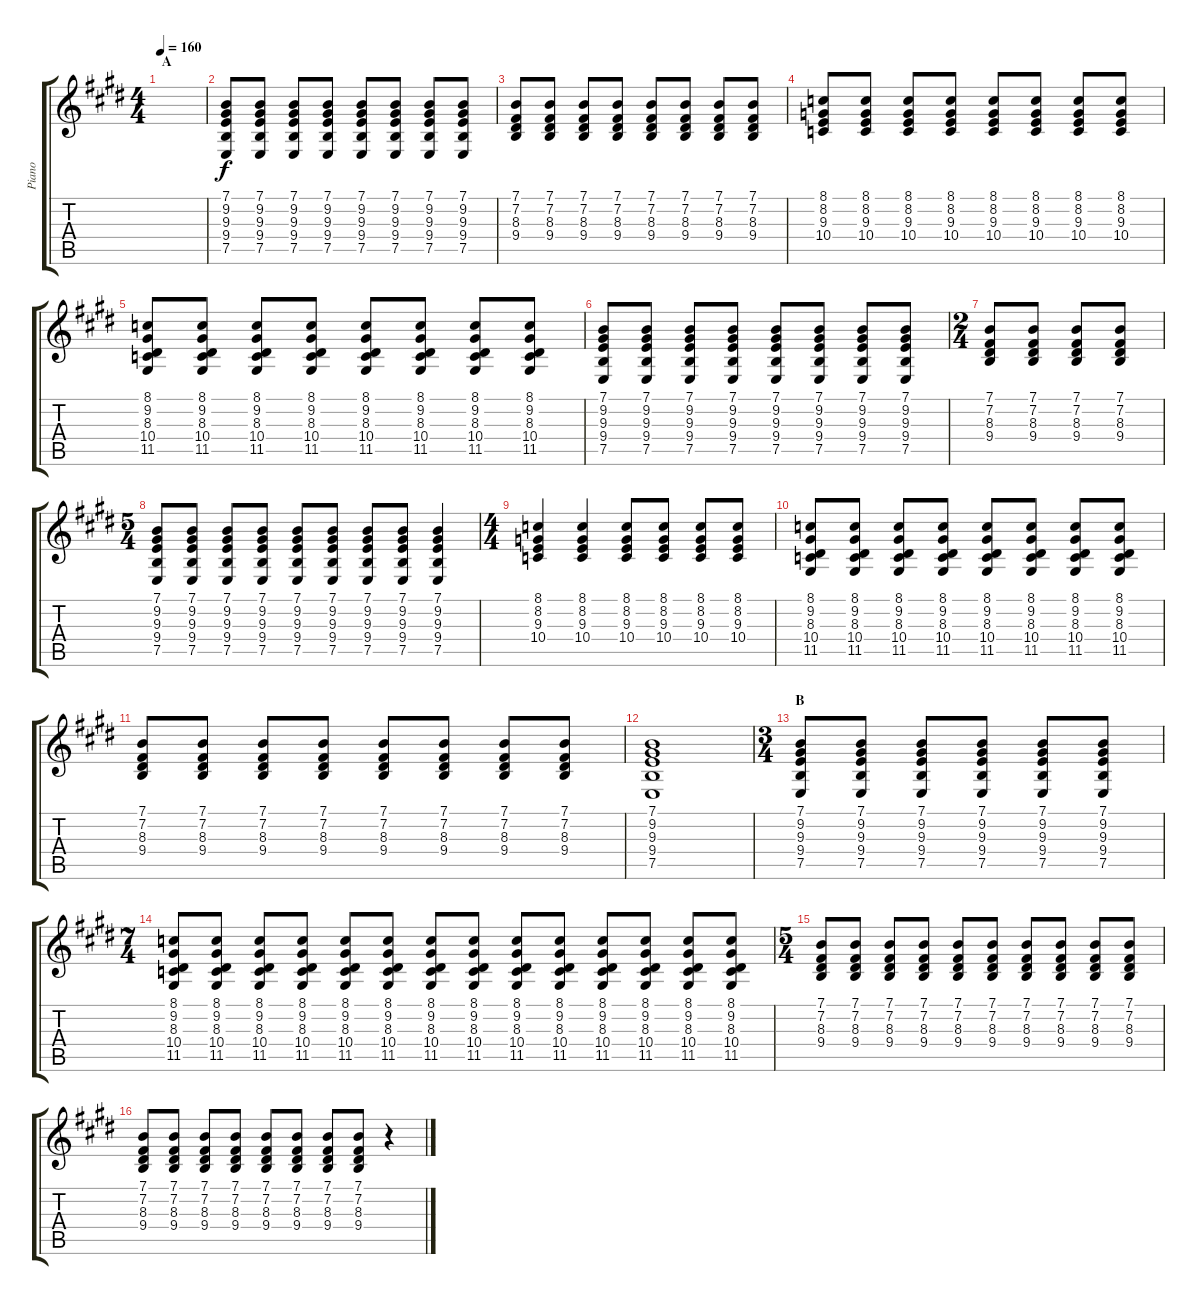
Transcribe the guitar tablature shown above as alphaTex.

\track ("Piano" "Piano") {instrument brightacousticpiano}
\staff {score tabs}
\tuning (E4 B3 G3 D3 A2 E2) {hide}
\ts (4 4)
\section ("" "A")
\tempo 160
\clef g2
\ks e
|
(7.1 9.2 9.3 9.4 7.5).8 (7.1 9.2 9.3 9.4 7.5).8 (7.1 9.2 9.3 9.4 7.5).8 (7.1 9.2 9.3 9.4 7.5).8 (7.1 9.2 9.3 9.4 7.5).8 (7.1 9.2 9.3 9.4 7.5).8 (7.1 9.2 9.3 9.4 7.5).8 (7.1 9.2 9.3 9.4 7.5).8 |
(7.1 7.2 8.3 9.4).8 (7.1 7.2 8.3 9.4).8 (7.1 7.2 8.3 9.4).8 (7.1 7.2 8.3 9.4).8 (7.1 7.2 8.3 9.4).8 (7.1 7.2 8.3 9.4).8 (7.1 7.2 8.3 9.4).8 (7.1 7.2 8.3 9.4).8 |
(8.1 8.2 9.3 10.4).8 (8.1 8.2 9.3 10.4).8 (8.1 8.2 9.3 10.4).8 (8.1 8.2 9.3 10.4).8 (8.1 8.2 9.3 10.4).8 (8.1 8.2 9.3 10.4).8 (8.1 8.2 9.3 10.4).8 (8.1 8.2 9.3 10.4).8 |
(8.1 9.2 8.3 10.4 11.5).8 (8.1 9.2 8.3 10.4 11.5).8 (8.1 9.2 8.3 10.4 11.5).8 (8.1 9.2 8.3 10.4 11.5).8 (8.1 9.2 8.3 10.4 11.5).8 (8.1 9.2 8.3 10.4 11.5).8 (8.1 9.2 8.3 10.4 11.5).8 (8.1 9.2 8.3 10.4 11.5).8 |
(7.1 9.2 9.3 9.4 7.5).8 (7.1 9.2 9.3 9.4 7.5).8 (7.1 9.2 9.3 9.4 7.5).8 (7.1 9.2 9.3 9.4 7.5).8 (7.1 9.2 9.3 9.4 7.5).8 (7.1 9.2 9.3 9.4 7.5).8 (7.1 9.2 9.3 9.4 7.5).8 (7.1 9.2 9.3 9.4 7.5).8 |
\ts (2 4)
(7.1 7.2 8.3 9.4).8 (7.1 7.2 8.3 9.4).8 (7.1 7.2 8.3 9.4).8 (7.1 7.2 8.3 9.4).8 |
\ts (5 4)
(7.1 9.2 9.3 9.4 7.5).8 (7.1 9.2 9.3 9.4 7.5).8 (7.1 9.2 9.3 9.4 7.5).8 (7.1 9.2 9.3 9.4 7.5).8 (7.1 9.2 9.3 9.4 7.5).8 (7.1 9.2 9.3 9.4 7.5).8 (7.1 9.2 9.3 9.4 7.5).8 (7.1 9.2 9.3 9.4 7.5).8 (7.1 9.2 9.3 9.4 7.5).4 |
\ts (4 4)
(8.1 8.2 9.3 10.4).4 (8.1 8.2 9.3 10.4).4 (8.1 8.2 9.3 10.4).8 (8.1 8.2 9.3 10.4).8 (8.1 8.2 9.3 10.4).8 (8.1 8.2 9.3 10.4).8 |
(8.1 9.2 8.3 10.4 11.5).8 (8.1 9.2 8.3 10.4 11.5).8 (8.1 9.2 8.3 10.4 11.5).8 (8.1 9.2 8.3 10.4 11.5).8 (8.1 9.2 8.3 10.4 11.5).8 (8.1 9.2 8.3 10.4 11.5).8 (8.1 9.2 8.3 10.4 11.5).8 (8.1 9.2 8.3 10.4 11.5).8 |
(7.1 7.2 8.3 9.4).8 (7.1 7.2 8.3 9.4).8 (7.1 7.2 8.3 9.4).8 (7.1 7.2 8.3 9.4).8 (7.1 7.2 8.3 9.4).8 (7.1 7.2 8.3 9.4).8 (7.1 7.2 8.3 9.4).8 (7.1 7.2 8.3 9.4).8 |
(7.1 9.2 9.3 9.4 7.5).1 |
\ts (3 4)
\section ("" "B")
(7.1 9.2 9.3 9.4 7.5).8 (7.1 9.2 9.3 9.4 7.5).8 (7.1 9.2 9.3 9.4 7.5).8 (7.1 9.2 9.3 9.4 7.5).8 (7.1 9.2 9.3 9.4 7.5).8 (7.1 9.2 9.3 9.4 7.5).8 |
\ts (7 4)
(8.1 9.2 8.3 10.4 11.5).8 (8.1 9.2 8.3 10.4 11.5).8 (8.1 9.2 8.3 10.4 11.5).8 (8.1 9.2 8.3 10.4 11.5).8 (8.1 9.2 8.3 10.4 11.5).8 (8.1 9.2 8.3 10.4 11.5).8 (8.1 9.2 8.3 10.4 11.5).8 (8.1 9.2 8.3 10.4 11.5).8 (8.1 9.2 8.3 10.4 11.5).8 (8.1 9.2 8.3 10.4 11.5).8 (8.1 9.2 8.3 10.4 11.5).8 (8.1 9.2 8.3 10.4 11.5).8 (8.1 9.2 8.3 10.4 11.5).8 (8.1 9.2 8.3 10.4 11.5).8 |
\ts (5 4)
(7.1 7.2 8.3 9.4).8 (7.1 7.2 8.3 9.4).8 (7.1 7.2 8.3 9.4).8 (7.1 7.2 8.3 9.4).8 (7.1 7.2 8.3 9.4).8 (7.1 7.2 8.3 9.4).8 (7.1 7.2 8.3 9.4).8 (7.1 7.2 8.3 9.4).8 (7.1 7.2 8.3 9.4).8 (7.1 7.2 8.3 9.4).8 |
(7.1 7.2 8.3 9.4).8 (7.1 7.2 8.3 9.4).8 (7.1 7.2 8.3 9.4).8 (7.1 7.2 8.3 9.4).8 (7.1 7.2 8.3 9.4).8 (7.1 7.2 8.3 9.4).8 (7.1 7.2 8.3 9.4).8 (7.1 7.2 8.3 9.4).8 r.4
